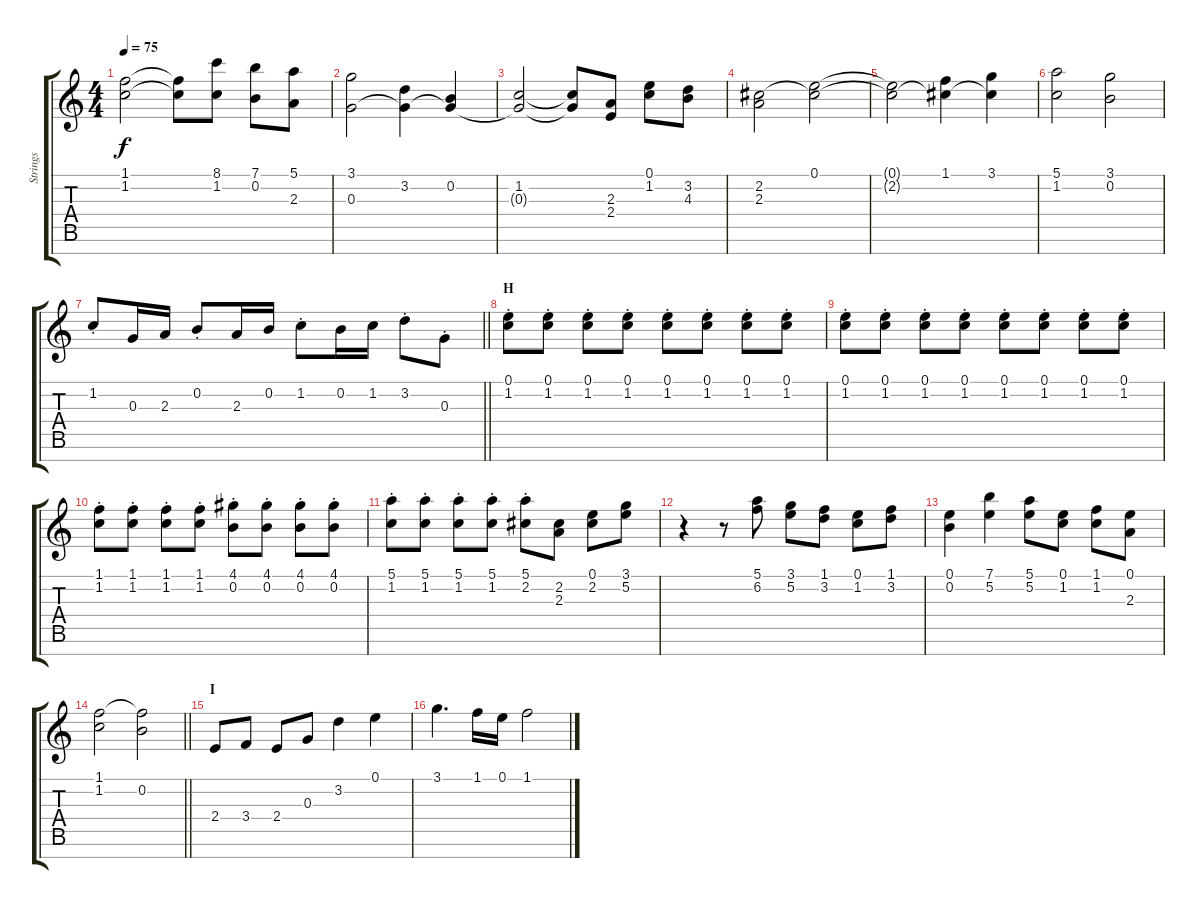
\track ("Strings" "Strings") {instrument stringensemble1}
\staff {score tabs}
\tuning (E5 B4 G4 D4 A3 E3 B2) {hide}
\ts (4 4)
\tempo 75
\clef g2
\ks c
(1.1 1.2{t}).2{dy f} (1.1{t} 1.2{t}).8 (8.1 1.2).8 (7.1 0.2).8 (5.1 2.3).8 |
(3.1 0.3).2 (3.2 0.3{t}).4 (0.2 0.3{t}).4 |
(1.2 0.3{t}).2 (1.2{t} 0.3{t}).8 (2.3 2.4).8 (0.1 1.2).8 (3.2 4.3).8 |
(2.2 2.3).2 (0.1 2.2{t}).2 |
(0.1{t} 2.2{t}).2 (1.1 2.2{t}).4 (3.1 2.2{t}).4 |
(5.1 1.2).2 (3.1 0.2).2 |
\barLineRight lightlight
1.2{st}.8 0.3.16 2.3.16 0.2{st}.8 2.3.16 0.2.16 1.2{st}.8 0.2.16 1.2.16 3.2{st}.8 0.3{st}.8 |
\section ("" "H")
(0.1{st} 1.2{st}).8 (0.1{st} 1.2{st}).8 (0.1{st} 1.2{st}).8 (0.1{st} 1.2{st}).8 (0.1{st} 1.2{st}).8 (0.1{st} 1.2{st}).8 (0.1{st} 1.2{st}).8 (0.1{st} 1.2{st}).8 |
(0.1{st} 1.2{st}).8 (0.1{st} 1.2{st}).8 (0.1{st} 1.2{st}).8 (0.1{st} 1.2{st}).8 (0.1{st} 1.2{st}).8 (0.1{st} 1.2{st}).8 (0.1{st} 1.2{st}).8 (0.1{st} 1.2{st}).8 |
(1.1{st} 1.2{st}).8 (1.1{st} 1.2{st}).8 (1.1{st} 1.2{st}).8 (1.1{st} 1.2{st}).8 (4.1{st} 0.2{st}).8 (4.1{st} 0.2{st}).8 (4.1{st} 0.2{st}).8 (4.1{st} 0.2{st}).8 |
(5.1{st} 1.2{st}).8 (5.1{st} 1.2{st}).8 (5.1{st} 1.2{st}).8 (5.1{st} 1.2{st}).8 (5.1{st} 2.2{st}).8 (2.2 2.3).8 (0.1 2.2).8 (3.1 5.2).8 |
r.4 r.8 (5.1 6.2).8 (3.1 5.2).8 (1.1 3.2).8 (0.1 1.2).8 (1.1 3.2).8 |
(0.1 0.2).4 (7.1 5.2).4 (5.1 5.2).8 (0.1 1.2).8 (1.1 1.2).8 (0.1 2.3).8 |
\barLineRight lightlight
(1.1 1.2).2 (1.1{t} 0.2).2 |
\section ("" "I")
2.4.8 3.4.8 2.4.8 0.3.8 3.2.4 0.1.4 |
3.1.4{d} 1.1.16 0.1.16 1.1.2
